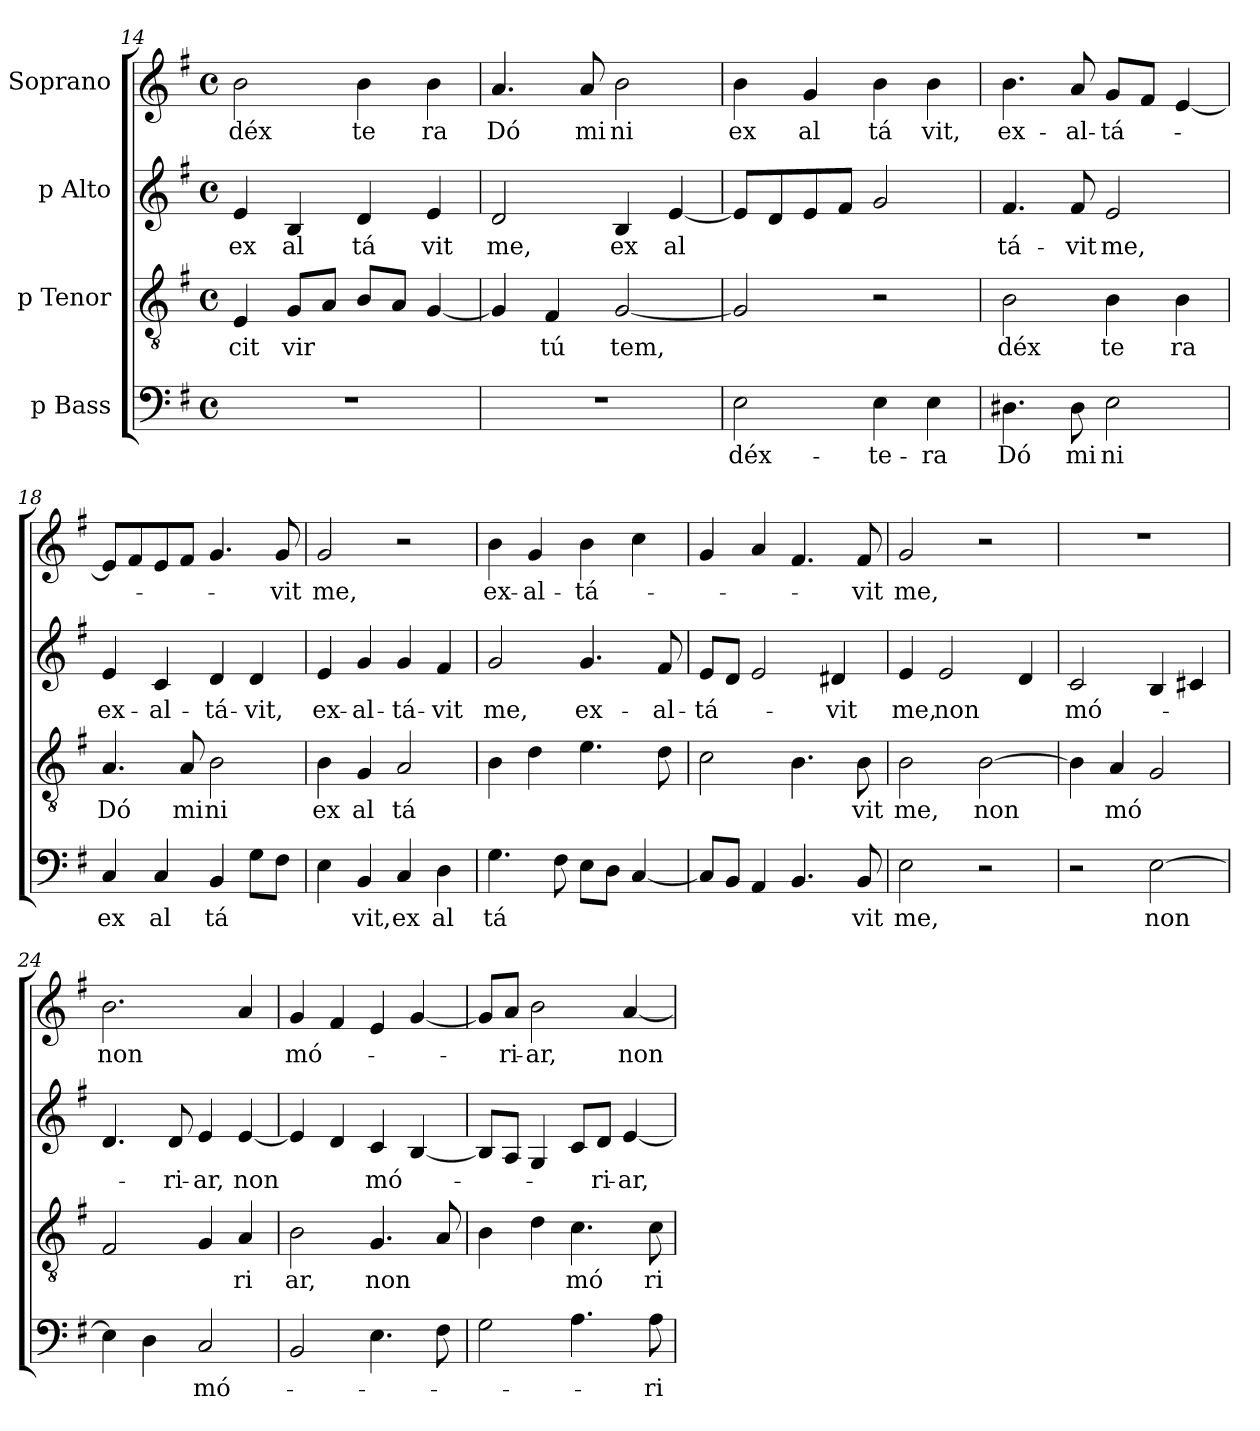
**kern	**text	**kern	**text	**kern	**text	**kern	**text
*part4	*part4	*part3	*part3	*part2	*part2	*part1	*part1
*staff4	*staff4	*staff3	*staff3	*staff2	*staff2	*staff1	*staff1
*I"p Bass	*	*I"p Tenor	*	*I"p Alto	*	*I"Soprano	*
*clefF4	*	*clefGv2	*	*clefG2	*	*clefG2	*
*k[f#]	*	*k[f#]	*	*k[f#]	*	*k[f#]	*
*G:	*	*G:	*	*G:	*	*G:	*
*M4/4	*	*M4/4	*	*M4/4	*	*M4/4	*
*met(c)	*	*met(c)	*	*met(c)	*	*met(c)	*
=14	=14	=14	=14	=14	=14	=14	=14
!	!	!	!LO:LY:b:cj	!	!LO:LY:b:cj	!	!LO:LY:b:cj
1r	.	4E/	cit	4e/	ex	2b\	déx
!	!	!	!LO:LY:b	!	!LO:LY:b:cj	!	!
.	.	8G/L	vir	4B/	al	.	.
.	.	8A/J	.	.	.	.	.
!	!	!	!	!	!LO:LY:b:cj	!	!LO:LY:b:cj
.	.	8B/L	.	4d/	tá	4b\	te
.	.	8A/J	.	.	.	.	.
!	!	!	!	!	!LO:LY:b:cj	!	!LO:LY:b:cj
.	.	[<4G/	.	4e/	vit	4b\	ra
=15	=15	=15	=15	=15	=15	=15	=15
!	!	!	!	!	!LO:LY:b:cj	!	!LO:LY:b:cj
1r	.	4G/]	.	2d/	me,	4.a/	Dó
!	!	!	!LO:LY:b:cj	!	!	!	!
.	.	4F#/	tú	.	.	.	.
!	!	!	!	!	!	!	!LO:LY:b:cj
.	.	.	.	.	.	8a/	mi
!	!	!	!LO:LY:b:cj	!	!LO:LY:b:cj	!	!LO:LY:b:cj
.	.	[<2G/	tem,	4B/	ex	2b\	ni
!	!	!	!	!	!LO:LY:b:cj	!	!
.	.	.	.	[<4e/	al	.	.
=16	=16	=16	=16	=16	=16	=16	=16
!	!LO:LY:b:cj	!	!	!	!	!	!LO:LY:b:cj
2E\	déx-	2G/]	.	8e/L]	.	4b\	ex
.	.	.	.	8d/	.	.	.
!	!	!	!	!	!	!	!LO:LY:b:cj
.	.	.	.	8e/	.	4g/	al
.	.	.	.	8f#/J	.	.	.
!	!LO:LY:b:cj	!	!	!	!	!	!LO:LY:b:cj
4E\	-te-	2r	.	2g/	.	4b\	tá
!	!LO:LY:b:cj	!	!	!	!	!	!LO:LY:b:cj
4E\	-ra	.	.	.	.	4b\	vit,
!!LO:LB:g=z
=17	=17	=17	=17	=17	=17	=17	=17
!	!LO:LY:b:cj	!	!LO:LY:b:cj	!	!LO:LY:b:cj	!	!LO:LY:b:cj
4.D#X\	Dó	2B\	déx	4.f#/	tá-	4.b\	ex-
!	!LO:LY:b:cj	!	!	!	!LO:LY:b:cj	!	!LO:LY:b:cj
8D#\	mi	.	.	8f#/	-vit	8a/	-al-
!	!LO:LY:b:cj	!	!LO:LY:b:cj	!	!LO:LY:b:cj	!	!LO:LY:b:cj
2E\	ni	4B\	te	2e/	me,	8g/L	-tá-
.	.	.	.	.	.	8f#/J	.
!	!	!	!LO:LY:b:cj	!	!	!	!
.	.	4B\	ra	.	.	[<4e/	.
=18	=18	=18	=18	=18	=18	=18	=18
!	!LO:LY:b:cj	!	!LO:LY:b:cj	!	!LO:LY:b:cj	!	!
4C/	ex	4.A/	Dó	4e/	ex-	8e/L]	.
.	.	.	.	.	.	8f#/	.
!	!LO:LY:b:cj	!	!	!	!LO:LY:b:cj	!	!
4C/	al	.	.	4c/	-al-	8e/	.
!	!	!	!LO:LY:b:cj	!	!	!	!
.	.	8A/	mi	.	.	8f#/J	.
!	!LO:LY:b:cj	!	!LO:LY:b:cj	!	!LO:LY:b:cj	!	!
4BB/	tá	2B\	ni	4d/	-tá-	4.g/	.
!	!	!	!	!	!LO:LY:b:cj	!	!
8G\L	.	.	.	4d/	-vit,	.	.
!	!	!	!	!	!	!	!LO:LY:b:cj
8F#\J	.	.	.	.	.	8g/	-vit
=19	=19	=19	=19	=19	=19	=19	=19
!	!	!	!LO:LY:b:cj	!	!LO:LY:b:cj	!	!LO:LY:b:cj
4E\	.	4B\	ex	4e/	ex-	2g/	me,
!	!LO:LY:b:cj	!	!LO:LY:b:cj	!	!LO:LY:b:cj	!	!
4BB/	vit,	4G/	al	4g/	-al-	.	.
!	!LO:LY:b:cj	!	!LO:LY:b:cj	!	!LO:LY:b:cj	!	!
4C/	ex	2A/	tá	4g/	-tá-	2r	.
!	!LO:LY:b:cj	!	!	!	!LO:LY:b:cj	!	!
4D\	al	.	.	4f#/	-vit	.	.
=20	=20	=20	=20	=20	=20	=20	=20
!	!LO:LY:b:cj	!	!	!	!LO:LY:b:cj	!	!LO:LY:b:cj
4.G\	tá	4B\	.	2g/	me,	4b\	ex-
!	!	!	!	!	!	!	!LO:LY:b:cj
.	.	4d\	.	.	.	4g/	-al-
8F#\	.	.	.	.	.	.	.
!	!	!	!	!	!LO:LY:b:cj	!	!LO:LY:b:cj
8E\L	.	4.e\	.	4.g/	ex-	4b\	-tá-
8D\J	.	.	.	.	.	.	.
[<4C/	.	.	.	.	.	4cc\	.
!	!	!	!	!	!LO:LY:b:cj	!	!
.	.	8d\	.	8f#/	-al-	.	.
=21	=21	=21	=21	=21	=21	=21	=21
!	!	!	!	!	!LO:LY:b:cj	!	!
8C/L]	.	2c\	.	8e/L	-tá-	4g/	.
8BB/J	.	.	.	8d/J	.	.	.
4AA/	.	.	.	2e/	.	4a/	.
4.BB/	.	4.B\	.	.	.	4.f#/	.
!	!	!	!	!	!LO:LY:b:cj	!	!
.	.	.	.	4d#X/	-vit	.	.
!	!LO:LY:b:cj	!	!LO:LY:b:cj	!	!	!	!LO:LY:b:cj
8BB/	vit	8B\	vit	.	.	8f#/	-vit
!!LO:PB:g=z
=22	=22	=22	=22	=22	=22	=22	=22
!	!LO:LY:b:cj	!	!LO:LY:b:cj	!	!LO:LY:b:cj	!	!LO:LY:b:cj
2E\	me,	2B\	me,	4e/	me,	2g/	me,
!	!	!	!	!	!LO:LY:b	!	!
.	.	.	.	2e/	non	.	.
!	!	!	!LO:LY:b:cj	!	!	!	!
2r	.	[>2B\	non	.	.	2r	.
.	.	.	.	4d/	.	.	.
=23	=23	=23	=23	=23	=23	=23	=23
!	!	!	!	!	!LO:LY:b	!	!
2r	.	4B\]	.	2c/	mó-	1r	.
!	!	!	!LO:LY:b	!	!	!	!
.	.	4A/	mó	.	.	.	.
!	!LO:LY:b	!	!	!	!	!	!
[>2E\	non	2G/	.	4B/	.	.	.
.	.	.	.	4c#X/	.	.	.
=24	=24	=24	=24	=24	=24	=24	=24
!	!	!	!	!	!	!	!LO:LY:b
4E\]	.	2F#/	.	4.d/	.	2.b\	non
4D\	.	.	.	.	.	.	.
!	!	!	!	!	!LO:LY:b:cj	!	!
.	.	.	.	8d/	-ri-	.	.
!	!LO:LY:b	!	!	!	!LO:LY:b:cj	!	!
2C/	mó-	4G/	.	4e/	-ar,	.	.
!	!	!	!LO:LY:b:cj	!	!LO:LY:b	!	!
.	.	4A/	ri	[<4e/	non	4a/	.
=25	=25	=25	=25	=25	=25	=25	=25
!	!	!	!LO:LY:b:cj	!	!	!	!LO:LY:b
2BB/	.	2B\	ar,	4e/]	.	4g/	mó-
.	.	.	.	4d/	.	4f#/	.
!	!	!	!LO:LY:b	!	!LO:LY:b	!	!
4.E\	.	4.G/	non	4c/	mó-	4e/	.
.	.	.	.	[<4B/	.	[<4g/	.
8F#\	.	8A/	.	.	.	.	.
=26	=26	=26	=26	=26	=26	=26	=26
2G\	.	4B\	.	8B/L]	.	8g/L]	.
!	!	!	!	!	!	!	!LO:LY:b:cj
.	.	.	.	8A/J	.	8a/J	-ri-
!	!	!	!	!	!	!	!LO:LY:b:cj
.	.	4d\	.	4G/	.	2b\	-ar,
!	!	!	!LO:LY:b:cj	!	!	!	!
4.A\	.	4.c\	mó	8c/L	.	.	.
!	!	!	!	!	!LO:LY:b:cj	!	!
.	.	.	.	8d/J	-ri-	.	.
!	!	!	!	!	!LO:LY:b:cj	!	!LO:LY:b
.	.	.	.	[<4e/	-ar,	[<4a/	non
!	!LO:LY:b:cj	!	!LO:LY:b:cj	!	!	!	!
8A\	-ri-	8c\	ri	.	.	.	.
=	=	=	=	=	=	=	=
*-	*-	*-	*-	*-	*-	*-	*-
